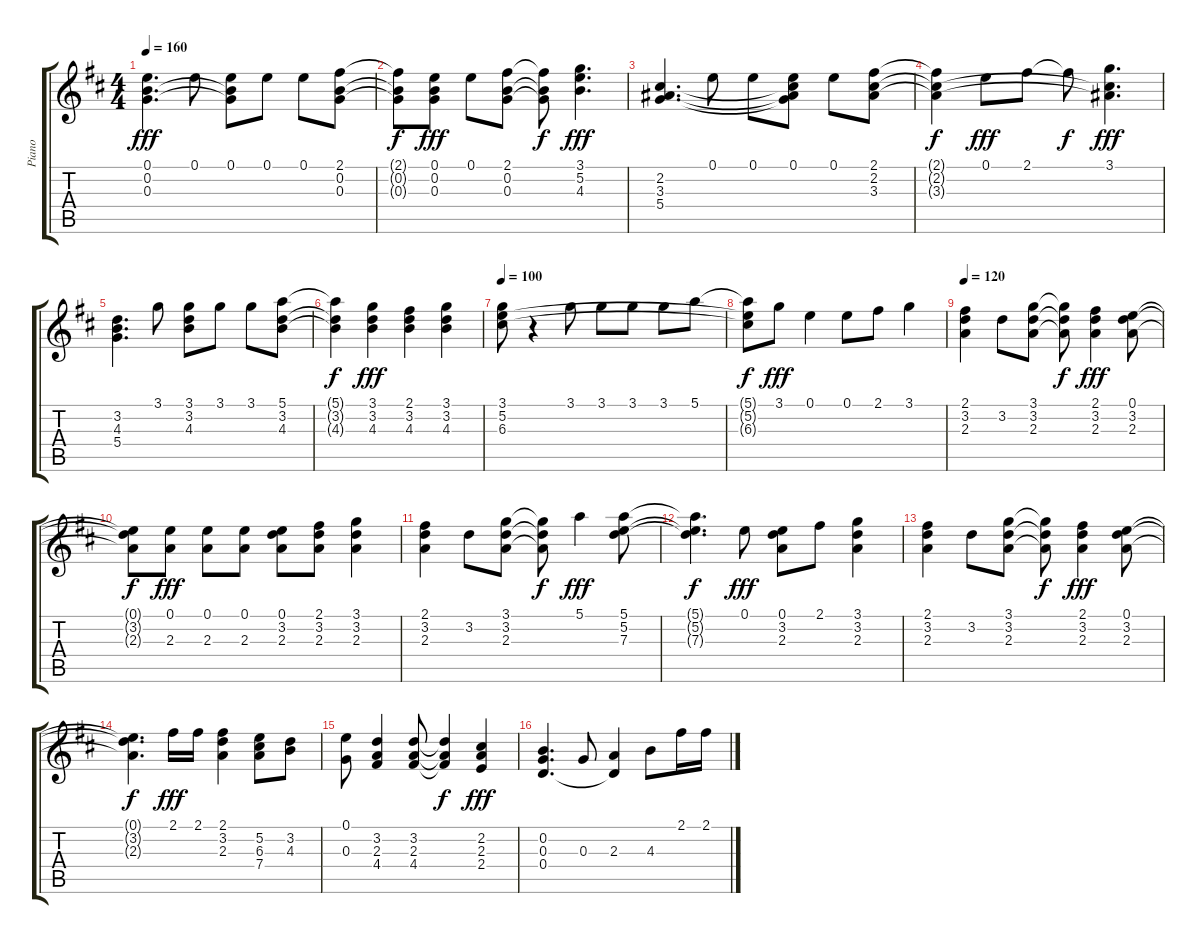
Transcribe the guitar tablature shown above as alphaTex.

\track ("Piano" "Piano") {instrument acousticgrandpiano bank 1}
\staff {score tabs}
\tuning (E5 B4 G4 D4 A3 E3) {hide}
\ts (4 4)
\tempo 160
\clef g2
\ks d
(0.1 0.2 0.3).4{d dy fff} 0.1.8 (0.1 0.2{t} 0.3{t}).8 0.1.8 0.1.8 (2.1 0.2 0.3).8 |
(2.1{t} 0.2{t} 0.3{t}).8{dy f} (0.1 0.2 0.3).8{dy fff} 0.1.8 (2.1 0.2 0.3).8 (2.1{t} 0.2{t} 0.3{t}).8{dy f} (3.1 5.2 4.3).4{d dy fff} |
(2.2 3.3 5.4).4{d} 0.1.8 0.1.8 (0.1 2.2{t} 3.3{t} 5.4{t}).8 0.1.8 (2.1 2.2 3.3).8 |
(2.1{t} 2.2{t} 3.3{t}).4{dy f} 0.1.8{dy fff} 2.1.8 2.1{t}.8{dy f} (3.1 2.2{t} 3.3{t}).4{d dy fff} |
(3.2 4.3 5.4).4{d} 3.1.8 (3.1 3.2 4.3).8 3.1.8 3.1.8 (5.1 3.2 4.3).8 |
(5.1{t} 3.2{t} 4.3{t}).4{dy f} (3.1 3.2 4.3).4{dy fff} (2.1 3.2 4.3).4 (3.1 3.2 4.3).4 |
\tempo 100
(3.1 5.2 6.3).8 r.4 3.1.8 3.1.8 3.1.8 3.1.8 5.1.8 |
(5.1{t} 5.2{t} 6.3{t}).8{dy f} 3.1.8{dy fff} 0.1.4 0.1.8 2.1.8 3.1.4 |
\tempo 120
(2.1 3.2 2.3).4 3.2.8 (3.1 3.2 2.3).8 (3.1{t} 3.2{t} 2.3{t}).8{dy f} (2.1 3.2 2.3).4{dy fff} (0.1 3.2 2.3).8 |
(0.1{t} 3.2{t} 2.3{t}).8{dy f} (0.1 2.3).8{dy fff} (0.1 2.3).8 (0.1 2.3).8 (0.1 3.2 2.3).8 (2.1 3.2 2.3).8 (3.1 3.2 2.3).4 |
(2.1 3.2 2.3).4 3.2.8 (3.1 3.2 2.3).8 (3.1{t} 3.2{t} 2.3{t}).8{dy f} 5.1.4{dy fff} (5.1 5.2 7.3).8 |
(5.1{t} 5.2{t} 7.3{t}).4{d dy f} 0.1.8{dy fff} (0.1 3.2 2.3).8 2.1.8 (3.1 3.2 2.3).4 |
(2.1 3.2 2.3).4 3.2.8 (3.1 3.2 2.3).8 (3.1{t} 3.2{t} 2.3{t}).8{dy f} (2.1 3.2 2.3).4{dy fff} (0.1 3.2 2.3).8 |
(0.1{t} 3.2{t} 2.3{t}).4{d dy f} 2.1.16{dy fff} 2.1.16 (2.1 3.2 2.3).4 (5.2 6.3 7.4).8 (3.2 4.3).8 |
(0.1 0.3).8 (3.2 2.3 4.4).4 (3.2 2.3 4.4).8 (3.2{t} 2.3{t} 4.4{t}).4{dy f} (2.2 2.3 2.4).4{dy fff} |
(0.2 0.3 0.4).4{d} 0.3.8 (2.3 0.4{t}).4 4.3.8 2.1.16 2.1.16
